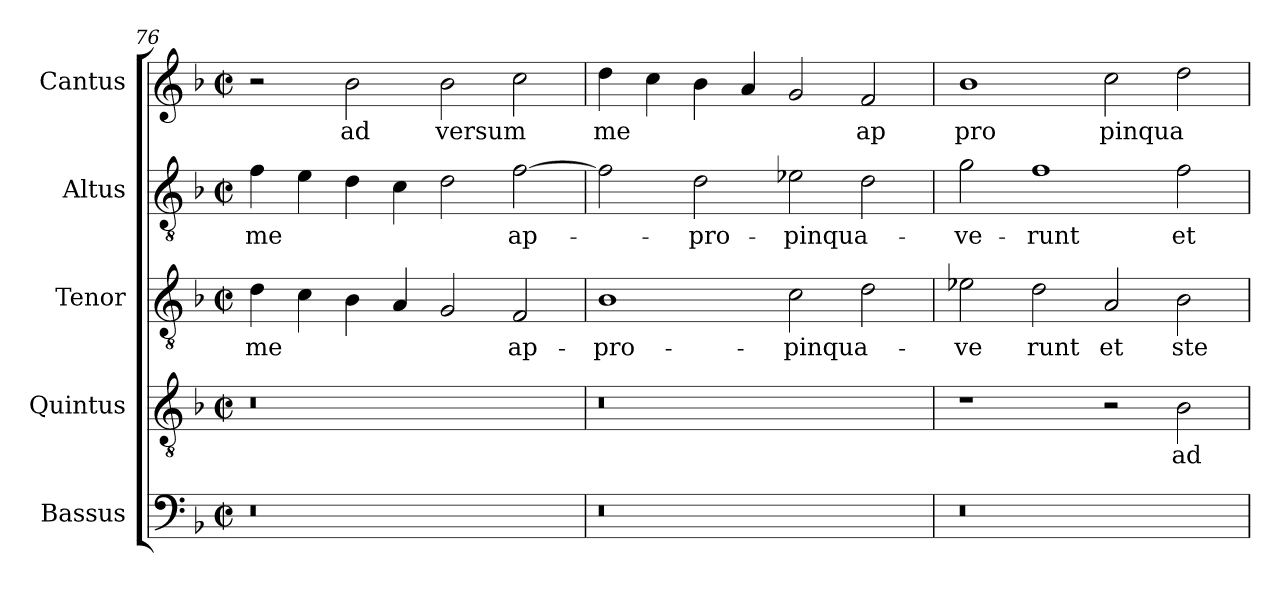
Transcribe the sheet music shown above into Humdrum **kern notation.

**kern	**kern	**text	**kern	**text	**kern	**text	**kern	**text
*part5	*part4	*part4	*part3	*part3	*part2	*part2	*part1	*part1
*staff5	*staff4	*staff4	*staff3	*staff3	*staff2	*staff2	*staff1	*staff1
*I"Bassus	*I"Quintus	*	*I"Tenor	*	*I"Altus	*	*I"Cantus	*
*clefF4	*clefGv2	*	*clefGv2	*	*clefGv2	*	*clefG2	*
*k[b-]	*k[b-]	*	*k[b-]	*	*k[b-]	*	*k[b-]	*
*F:	*F:	*	*F:	*	*F:	*	*F:	*
*M2/2	*M2/2	*	*M2/2	*	*M2/2	*	*M2/2	*
*met(c|)	*met(c|)	*	*met(c|)	*	*met(c|)	*	*met(c|)	*
=76	=76	=76	=76	=76	=76	=76	=76	=76
!	!	!	!	!LO:LY:b	!	!LO:LY:b	!	!
0r	0r	.	4d\	me	4f\	me	2r	.
.	.	.	4c\	.	4e\	.	.	.
!	!	!	!	!	!	!	!	!LO:LY:b:cj
.	.	.	4B-\	.	4d\	.	2b-\	ad
.	.	.	4A/	.	4c\	.	.	.
!	!	!	!	!	!	!	!	!LO:LY:b
.	.	.	2G/	.	2d\	.	2b-\	versum
!	!	!	!	!LO:LY:b:cj	!	!LO:LY:b:cj	!	!
.	.	.	2F/	ap-	[>2f\	ap-	2cc\	.
=77	=77	=77	=77	=77	=77	=77	=77	=77
!	!	!	!	!LO:LY:b:cj	!	!	!	!LO:LY:b
0r	0r	.	1B-	-pro-	2f\]	.	4dd\	me
.	.	.	.	.	.	.	4cc\	.
!	!	!	!	!	!	!LO:LY:b:cj	!	!
.	.	.	.	.	2d\	-pro-	4b-\	.
.	.	.	.	.	.	.	4a/	.
!	!	!	!	!LO:LY:b	!	!LO:LY:b	!	!
.	.	.	2c\	-pinqua-	2e-X\	-pinqua-	2g/	.
!	!	!	!	!	!	!	!	!LO:LY:b:cj
.	.	.	2d\	.	2d\	.	2f/	ap
=78	=78	=78	=78	=78	=78	=78	=78	=78
!	!	!	!	!LO:LY:b:cj	!	!LO:LY:b:cj	!	!LO:LY:b:cj
0r	1r	.	2e-X\	-ve	2g\	-ve-	1b-	pro
!	!	!	!	!LO:LY:b:cj	!	!LO:LY:b:cj	!	!
.	.	.	2d\	runt	1f	-runt	.	.
!	!	!	!	!LO:LY:b:cj	!	!	!	!LO:LY:b
.	2r	.	2A/	et	.	.	2cc\	pinqua
!	!	!LO:LY:b:cj	!	!LO:LY:b:cj	!	!LO:LY:b:cj	!	!
.	2B-\	ad	2B-\	ste-	2f\	et	2dd\	.
=	=	=	=	=	=	=	=	=
*-	*-	*-	*-	*-	*-	*-	*-	*-
